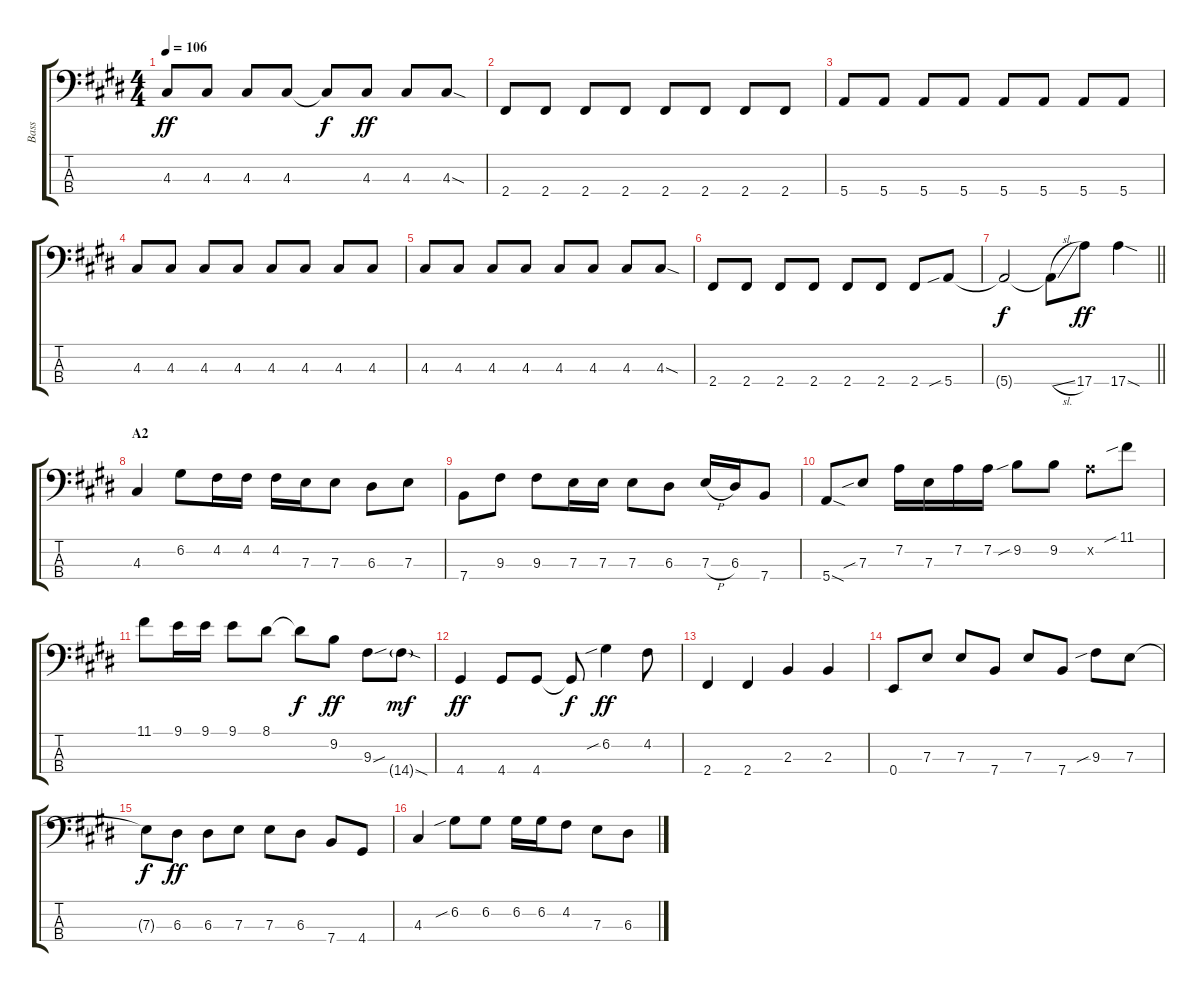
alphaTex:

\track ("Bass" "Bass") {instrument electricbasspick}
\staff {score tabs}
\tuning (G2 D2 A1 E1) {hide}
\ts (4 4)
\tempo 106
\clef f4
\ks e
4.3.8{dy ff} 4.3.8 4.3.8 4.3.8 4.3{t}.8{dy f} 4.3.8{dy ff} 4.3.8 4.3{sod}.8 |
2.4.8 2.4.8 2.4.8 2.4.8 2.4.8 2.4.8 2.4.8 2.4.8 |
5.4.8 5.4.8 5.4.8 5.4.8 5.4.8 5.4.8 5.4.8 5.4.8 |
4.3.8 4.3.8 4.3.8 4.3.8 4.3.8 4.3.8 4.3.8 4.3.8 |
4.3.8 4.3.8 4.3.8 4.3.8 4.3.8 4.3.8 4.3.8 4.3{sod}.8 |
2.4.8 2.4.8 2.4.8 2.4.8 2.4.8 2.4.8 2.4.8 5.4{sib}.8 |
\barLineRight lightlight
5.4{t}.2{dy f} 5.4{sl t}.8 17.4.8{dy ff} 17.4{sod}.4 |
\section ("" "A2")
4.3.4 6.2.8 4.2.16 4.2.16 4.2.16 7.3.16 7.3.8 6.3.8 7.3.8 |
7.4.8 9.3.8 9.3.8 7.3.16 7.3.16 7.3.8 6.3.8 7.3{h}.16 6.3.16 7.4.8 |
5.4{sod}.8 7.3{sib}.8 7.2.16 7.3.16 7.2.16 7.2.16 9.2{sib}.8 9.2.8 7.2{x}.8 11.1{sib}.8 |
11.1.8 9.1.16 9.1.16 9.1.8 8.1.8 8.1{t}.8{dy f} 9.2.8{dy ff} 9.3{sou}.8 14.4{sod g}.8{dy mf} |
4.4.4{dy ff} 4.4.8 4.4.8 4.4{t}.8{dy f} 6.2{sib}.4{dy ff} 4.2.8 |
2.4.4 2.4.4 2.3.4 2.3.4 |
0.4.8 7.3.8 7.3.8 7.4.8 7.3.8 7.4.8 9.3{sib}.8 7.3.8 |
7.3{t}.8{dy f} 6.3.8{dy ff} 6.3.8 7.3.8 7.3.8 6.3.8 7.4.8 4.4.8 |
4.3.4 6.2{sib}.8 6.2.8 6.2.16 6.2.16 4.2.8 7.3.8 6.3.8
